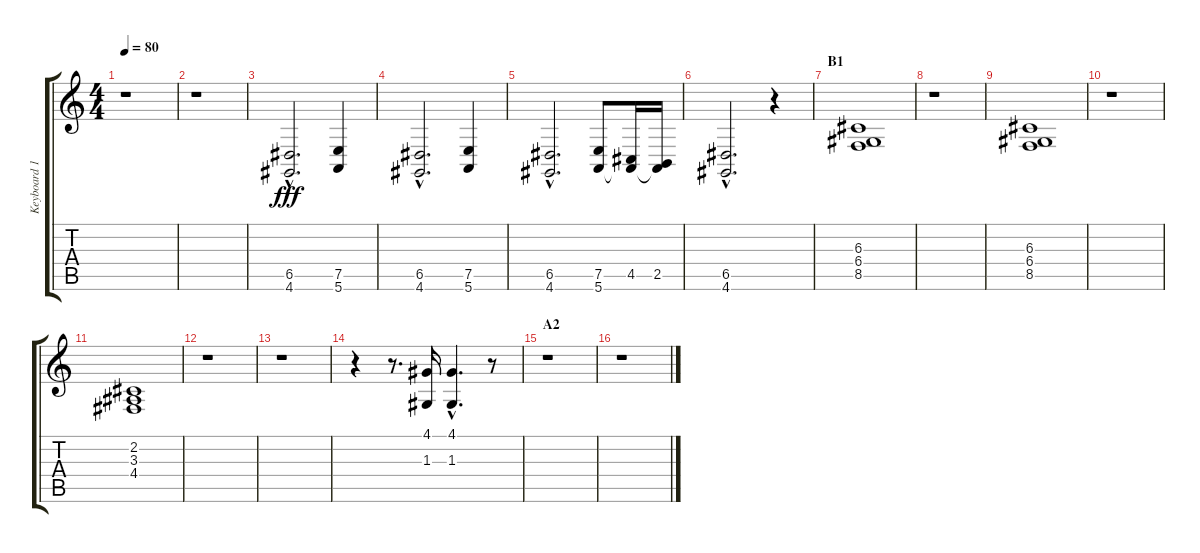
\track ("Keyboard 1" "Keyboard 1") {instrument brasssection}
\staff {score tabs}
\tuning (E4 B3 G3 D3 A2 E2) {hide}
\ts (4 4)
\tempo 80
\clef g2
\ks c
r.1{dy fff} |
r.1 |
(6.5{hac} 4.6{hac}).2{d} (7.5 5.6).4 |
(6.5{hac} 4.6{hac}).2{d} (7.5 5.6).4 |
(6.5{hac} 4.6{hac}).2{d} (7.5 5.6).8 (4.5 5.6{t}).16 (2.5 5.6{t}).16 |
(6.5{hac} 4.6{hac}).2{d} r.4 |
\section ("" "B1")
(6.3 6.4 8.5).1 |
r.1 |
(6.3 6.4 8.5).1 |
r.1 |
(2.2 3.3 4.4).1 |
r.1 |
r.1 |
r.4 r.8{d} (4.1 1.3).16 (4.1{hac} 1.3{hac}).4{d} r.8 |
\section ("" "A2")
r.1 |
r.1
